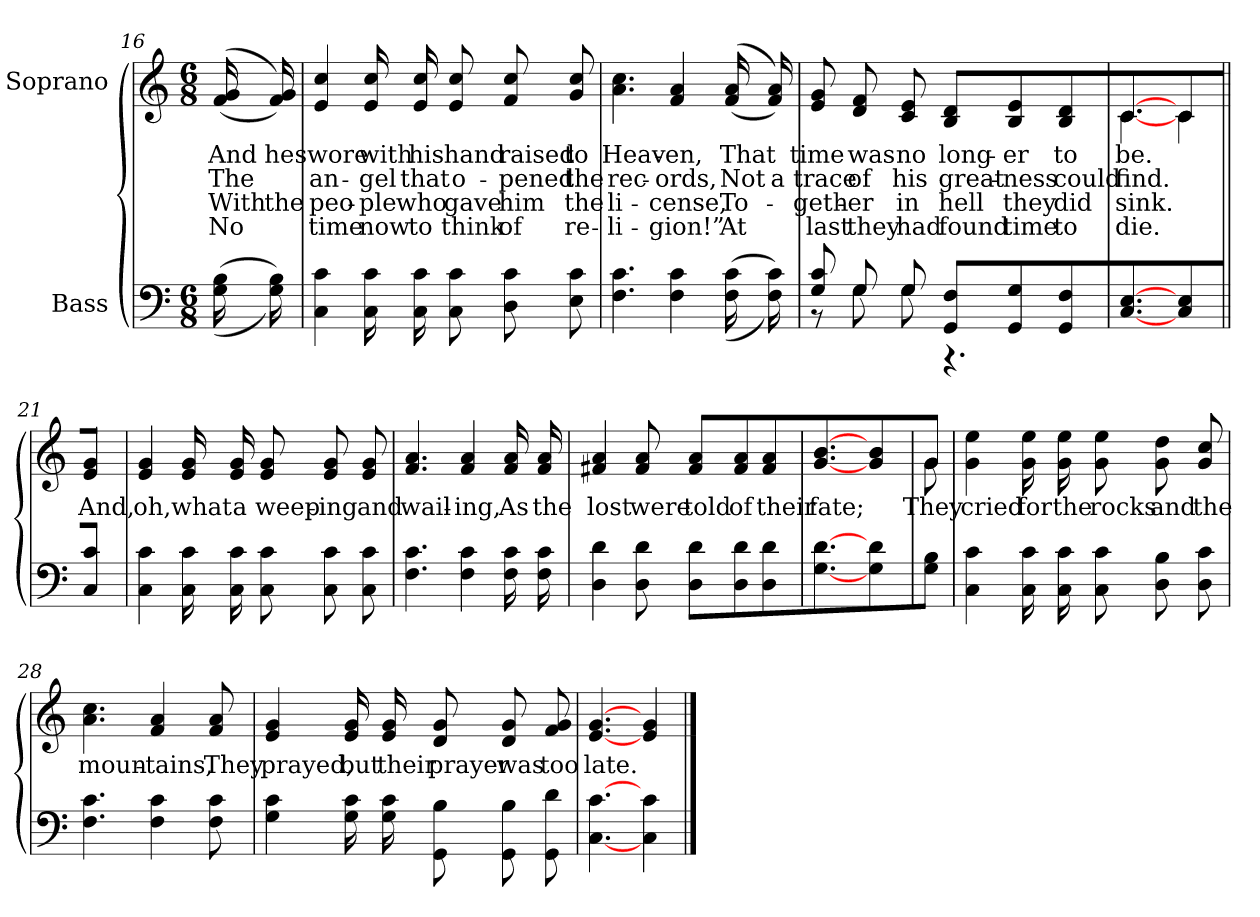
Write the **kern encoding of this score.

**kern	**kern	**text	**text	**text	**text
*part2	*part1	*part1	*part1	*part1	*part1
*staff2	*staff1	*staff1	*staff1	*staff1	*staff1
*I"Bass	*I"Soprano	*	*	*	*
*clefF4	*clefG2	*	*	*	*
*k[]	*k[]	*	*	*	*
*C:	*C:	*	*	*	*
*M6/8	*M6/8	*	*	*	*
=16	=16	=16	=16	=16	=16
((16G 16BLL	((16f 16gLL	-And	-The	-With	-No
16G 16B))	16f 16g))	-he	.	-the	.
=17	=17	=17	=17	=17	=17
4C 4c	4e 4cc	-swore	-an-	-peo-	-time
16C 16c	16e 16cc	-with	-gel	-ple	-now
16C 16c	16e 16cc	-his	-that	-who	-to
8C 8cL	8e 8ccL	-hand	-o-	-gave	-think
8D 8c	8f 8cc	-raised	-pened	-him	-of
8E 8c	8g 8cc	-to	-the	-the	-re-
=18	=18	=18	=18	=18	=18
4.F 4.c	4.a 4.cc	-Heav-	-rec-	-li-	-li-
4F 4c	4f 4a	-en,	-ords,	-cense,	-gion!”
((16F 16c	((16f 16a	-That	-Not	-To-	-At
16F 16c))	16f 16a))	.	-a	.	.
=19	=19	=19	=19	=19	=19
*^	*	*	*	*	*
8G 8cL	8r	8e 8gL	-time	-trace	-geth-	-last
8G	8G	8d 8f	-was	-of	-er	-they
8G	8G	8c 8e	-no	-his	-in	-had
8GG 8FL	4.r	8B 8dL	-long-	-great-	-hell	-found
8GG 8G	.	8B 8e	-er	-ness	-they	-time
8GG 8F	.	8B 8d	-to	-could	-did	-to
*v	*v	*	*	*	*	*
=20	=20	=20	=20	=20	=20
*	*^	*	*	*	*
[4.C [4.E	[4.c	[4.c	-be.	-find.	-sink.	-die.
4C 4E	4c	4c	.	.	.	.
=21||	=21||	=21||	=21||	=21||	=21||	=21||
!	!LO:TX:a:t=Refrain	!	!	!	!	!
*	*v	*v	*	*	*	*
8C 8cJ	8e 8gJ	-And,	.	.	.
=22	=22	=22	=22	=22	=22
4C 4c	4e 4g	-oh,	.	.	.
16C 16c	16e 16g	-what	.	.	.
16C 16c	16e 16g	-a	.	.	.
8C 8cL	8e 8gL	-weep-	.	.	.
8C 8c	8e 8g	-ing	.	.	.
8C 8c	8e 8g	-and	.	.	.
=23	=23	=23	=23	=23	=23
4.F 4.c	4.f 4.a	-wail-	.	.	.
4F 4c	4f 4a	-ing,	.	.	.
16F 16c	16f 16a	-As	.	.	.
16F 16c	16f 16a	-the	.	.	.
=24	=24	=24	=24	=24	=24
4D 4d	4f# 4a	-lost	.	.	.
8D 8d	8f# 8a	-were	.	.	.
8D 8dL	8f# 8aL	-told	.	.	.
8D 8d	8f# 8a	-of	.	.	.
8D 8d	8f# 8a	-their	.	.	.
=25	=25	=25	=25	=25	=25
[4.G [4.d	[4.g [4.b	-fate;	.	.	.
4G 4d	4g 4b	.	.	.	.
=26	=26	=26	=26	=26	=26
*	*^	*	*	*	*
8G 8BJ	8gJ	8gL	-They	.	.	.
*	*v	*v	*	*	*	*
=27	=27	=27	=27	=27	=27
4C 4c	4g 4ee	-cried	.	.	.
16C 16c	16g 16ee	-for	.	.	.
16C 16c	16g 16ee	-the	.	.	.
8C 8cL	8g 8eeL	-rocks	.	.	.
8D 8B	8g 8dd	-and	.	.	.
8D 8c	8g 8cc	-the	.	.	.
=28	=28	=28	=28	=28	=28
4.F 4.c	4.a 4.cc	-moun-	.	.	.
4F 4c	4f 4a	-tains,	.	.	.
8F 8c	8f 8a	-They	.	.	.
=29	=29	=29	=29	=29	=29
4G 4c	4e 4g	-prayed,	.	.	.
16G 16c	16e 16g	-but	.	.	.
16G 16c	16e 16g	-their	.	.	.
8GG 8BL	8d 8gL	-prayer	.	.	.
8GG 8B	8d 8g	-was	.	.	.
8GG 8d	8f 8g	-too	.	.	.
=30	=30	=30	=30	=30	=30
[4.C [4.c	[4.e [4.g	-late.	.	.	.
4C 4c	4e 4g	.	.	.	.
==	==	==	==	==	==
*-	*-	*-	*-	*-	*-
